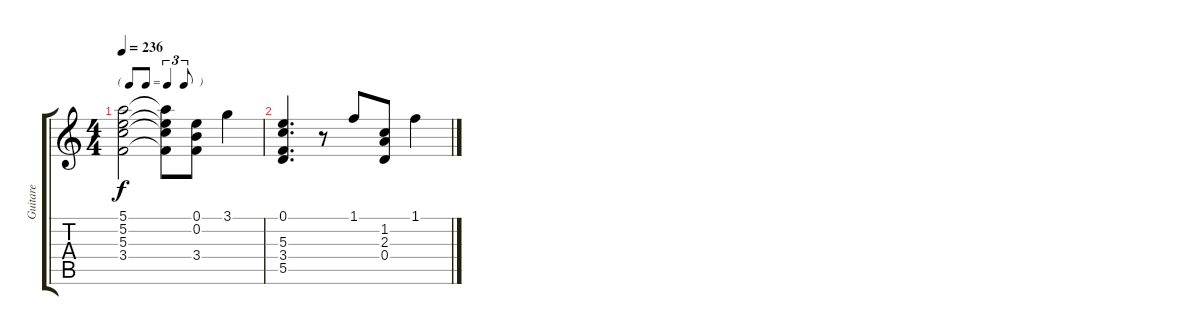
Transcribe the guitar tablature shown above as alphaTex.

\track ("Guitare" "Guitare") {instrument electricguitarjazz}
\staff {score tabs}
\tuning (E4 B3 G3 D3 A2 E2) {hide}
\ts (4 4)
\tf triplet8th
\tempo 236
\clef g2
\ks c
(5.1 5.2 5.3 3.4).2{dy f} (5.1{t} 5.2{t} 5.3{t} 3.4{t}).8 (0.1 0.2 3.4).8 3.1.4 |
(0.1 5.3 3.4 5.5).4{d} r.8 1.1.8 (1.2 2.3 0.4).8 1.1.4
